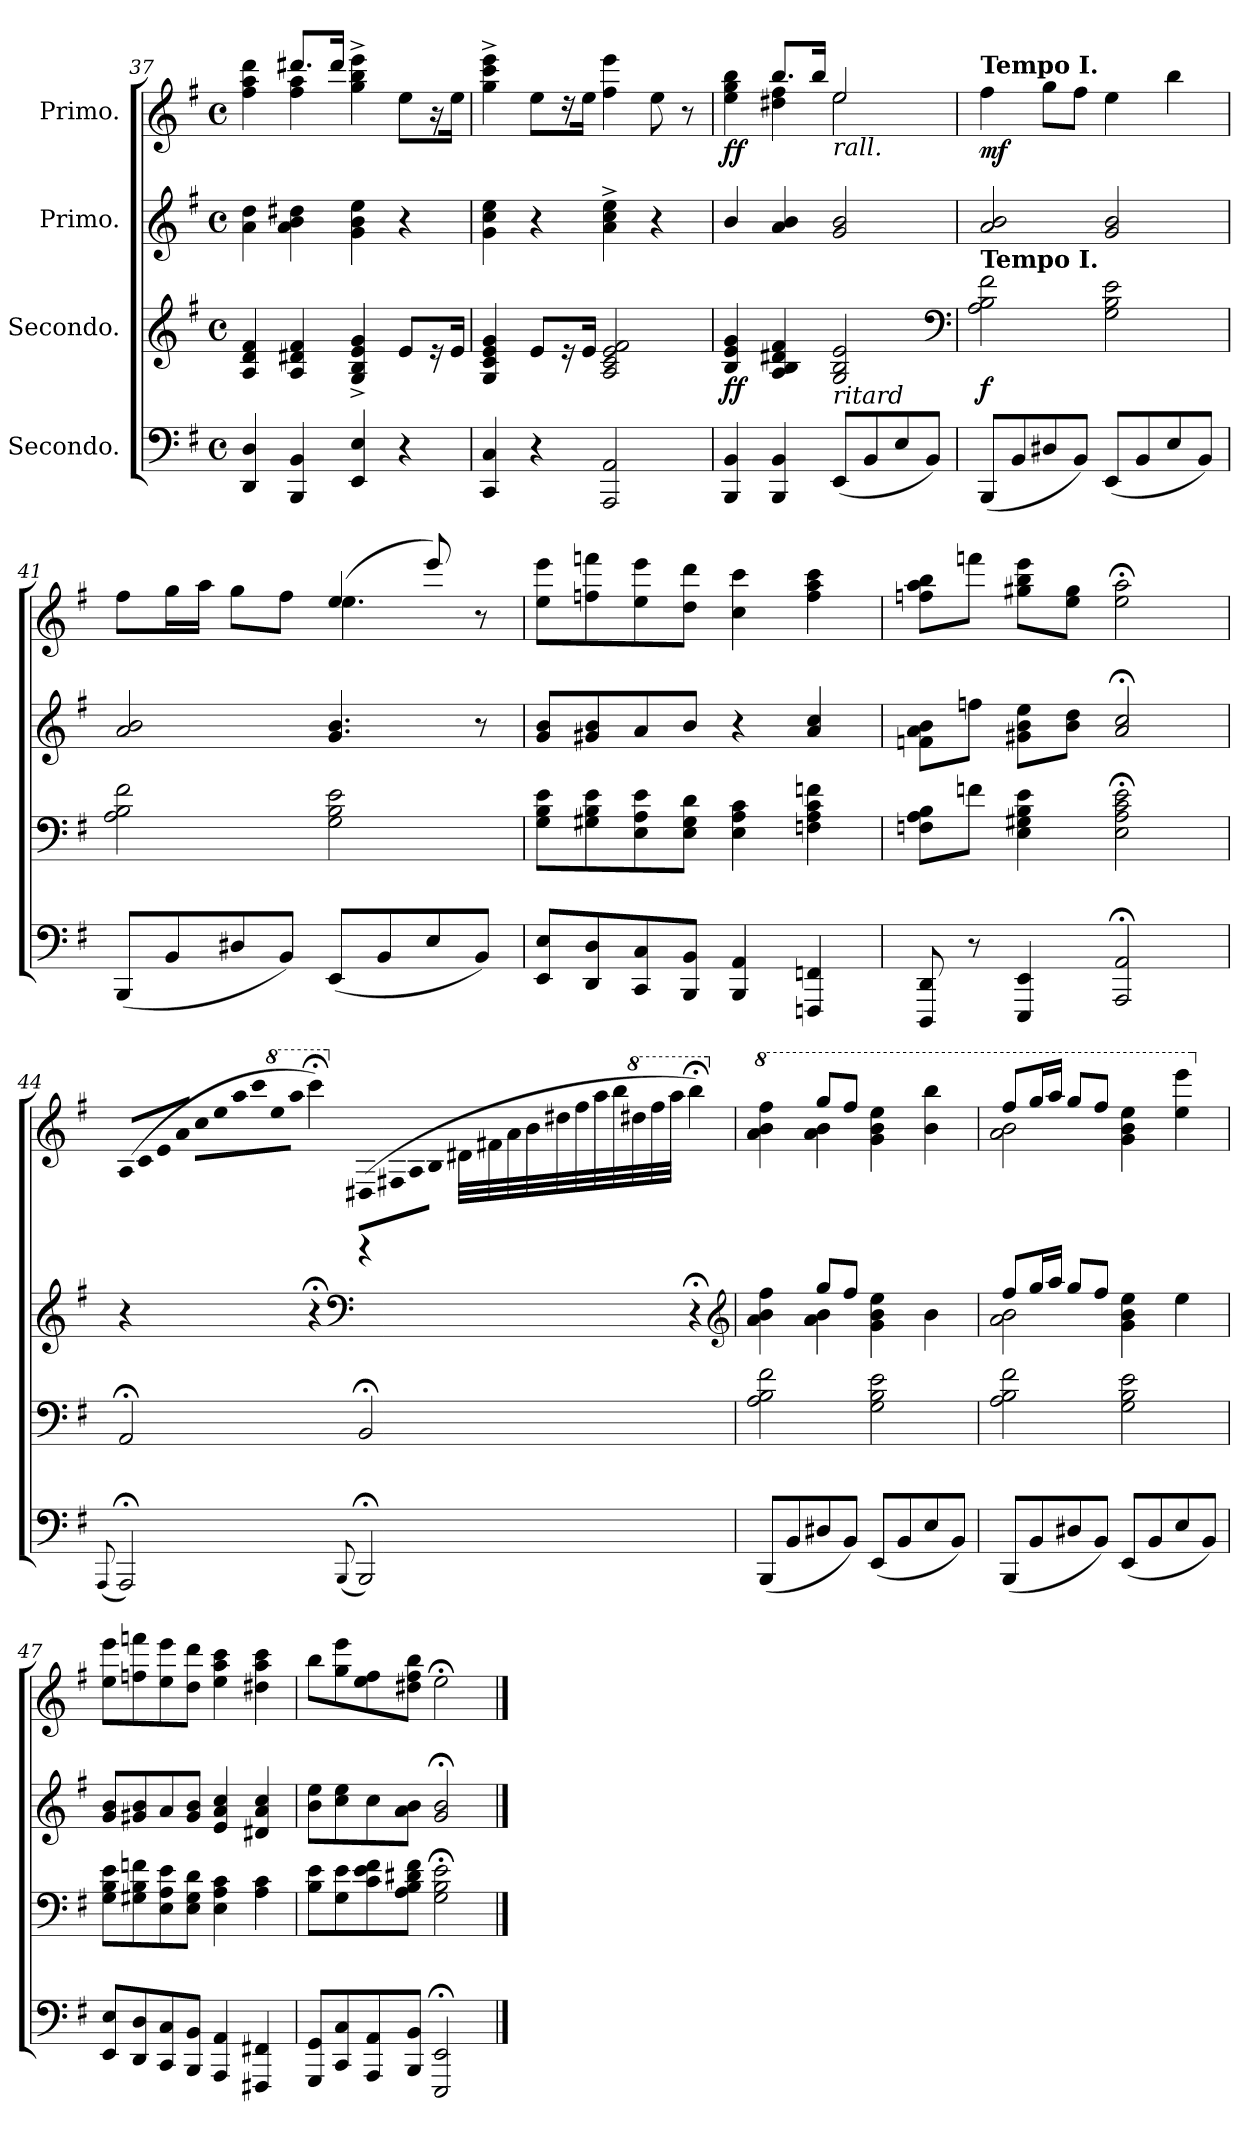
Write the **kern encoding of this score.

**kern	**kern	**dynam	**kern	**kern	**dynam
*part4	*part3	*part3	*part2	*part1	*part1
*staff4	*staff3	*staff3	*staff2	*staff1	*staff1
*I"Secondo.	*I"Secondo.	*	*I"Primo.	*I"Primo.	*
*clefF4	*clefG2	*	*clefG2	*clefG2	*
*k[f#]	*k[f#]	*	*k[f#]	*k[f#]	*
*e:	*e:	*	*e:	*e:	*
*M4/4	*M4/4	*	*M4/4	*M4/4	*
*met(c)	*met(c)	*	*met(c)	*met(c)	*
=37	=37	=37	=37	=37	=37
*	*	*	*	*^	*
4DD/ 4D/	4A/ 4d/ 4f#/	.	4a\ 4dd\	4ff#\ 4aa\ 4ddd\	4ryy	.
4BBB/ 4BB/	4A/ 4d#X/ 4f#/	.	4a\ 4b\ 4dd#X\	8.ddd#X/L	4ff#\ 4aa\	.
.	.	.	.	16ddd#/Jk	.	.
4EE/ 4E/	4G^/ 4B^/ 4e^/ 4g^/	.	4g\ 4b\ 4ee\	4gg^<\ 4bb^<\ 4eee^<\	2ryy	.
4r	8e/L	.	4r	8ee\L	.	.
.	16r	.	.	16r	.	.
.	16e/Jk	.	.	16ee\Jk	.	.
*	*	*	*	*v	*v	*
=38	=38	=38	=38	=38	=38
4CC/ 4C/	4G/ 4c/ 4e/ 4g/	.	4g\ 4cc\ 4ee\	4gg^<\ 4ccc^<\ 4eee^<\	.
4r	8e/L	.	4r	8ee\L	.
.	16r	.	.	16r	.
.	16e/Jk	.	.	16ee\Jk	.
2AAA/ 2AA/	2A/ 2c/ 2e/ 2f#/	.	4a^\ 4cc^\ 4ee^\	4ff#\ 4eee\	.
.	.	.	4r	8ee\	.
.	.	.	.	8r	.
=39	=39	=39	=39	=39	=39
*	*	*	*	*^	*
4BBB/ 4BB/	4B/ 4e/ 4g/	ff	4b/	4ee\ 4gg\ 4bb\	4ryy	ff
4BBB/ 4BB/	4A/ 4B/ 4d#X/ 4f#/	.	4a/ 4b/	8.bb/L	4dd#X\ 4ff#\	.
.	.	.	.	16bb/Jk	.	.
!	!	!	!	!LO:TX:b:i:t=rall.	!	!
!	!LO:TX:b:i:t=ritard	!	!	!	!	!
(8EE/L	2G/ 2B/ 2e/	.	2g/ 2b/	2ee/	2ee\	.
8BB/	.	.	.	.	.	.
8E/	.	.	.	.	.	.
8BB/J)	.	.	.	.	.	.
*	*	*	*	*v	*v	*
*	*clefF4	*	*	*	*
=40	=40	=40	=40	=40	=40
!	!	!	!	!LO:TX:a:B:t=Tempo I.	!
!	!LO:TX:a:B:t=Tempo I.	!	!	!	!
(8BBB/L	2A\ 2B\ 2f#\	f	2a/ 2b/	4ff#\	mf
8BB/	.	.	.	.	.
8D#X/	.	.	.	8gg\L	.
8BB/J)	.	.	.	8ff#\J	.
(8EE/L	2G\ 2B\ 2e\	.	2g/ 2b/	4ee\	.
8BB/	.	.	.	.	.
8E/	.	.	.	4bb\	.
8BB/J)	.	.	.	.	.
=41	=41	=41	=41	=41	=41
*	*	*	*	*^	*
(8BBB/L	2A\ 2B\ 2f#\	.	2a/ 2b/	8ff#\L	2ryy	.
8BB/	.	.	.	16gg\L	.	.
.	.	.	.	16aa\JJ	.	.
8D#X/	.	.	.	8gg\L	.	.
8BB/J)	.	.	.	8ff#\J	.	.
(8EE/L	2G\ 2B\ 2e\	.	4.g/ 4.b/	(4ee/	4.ee\	.
8BB/	.	.	.	.	.	.
8E/	.	.	.	8eee/)	.	.
8BB/J)	.	.	8r	8r	8ryy	.
*	*	*	*	*v	*v	*
=42	=42	=42	=42	=42	=42
8EE/ 8E/L	8G\ 8B\ 8e\L	.	8g/ 8b/L	8ee\ 8eee\L	.
8DD/ 8D/	8G#X\ 8B\ 8e\	.	8g#X/ 8b/	8ffn\ 8fffn\	.
8CC/ 8C/	8E\ 8A\ 8e\	.	8a/	8ee\ 8eee\	.
8BBB/ 8BB/J	8E\ 8G#\ 8d\J	.	8b/J	8dd\ 8ddd\J	.
4BBB/ 4AA/	4E\ 4A\ 4c\	.	4r	4cc\ 4ccc\	.
4FFFn/ 4FFn/	4Fn\ 4A\ 4c\ 4fn\	.	4a/ 4cc/	4ff\ 4aa\ 4ccc\	.
=43	=43	=43	=43	=43	=43
8DDD/ 8DD/	8Fn\ 8A\ 8B\L	.	8fn\ 8a\ 8b\L	8ffn\ 8aa\ 8bb\L	.
8r	8fn\J	.	8ffn\J	8fffn\J	.
4EEE/ 4EE/	4E\ 4G#X\ 4B\ 4e\	.	8g#X\ 8b\ 8ee\L	8gg#X\ 8bb\ 8eee\L	.
.	.	.	8b\ 8dd\J	8ee\ 8gg#\J	.
2AAA;</ 2AA;</	2E;<\ 2A;<\ 2c;<\ 2e;<\	.	2a;</ 2cc;</	2ee;<\ 2aa;<\	.
=44	=44	=44	=44	=44	=44
(8qqAAA/	.	.	.	.	.
*	*	*	*	*Xtuplet	*
!	!	!	!	!LO:N:vis=16	!
2AAA;</)	2AA;</	.	4r	(40A!/LL	.
!	!	!	!	!LO:N:vis=16	!
.	.	.	.	40c!/	.
!	!	!	!	!LO:N:vis=16	!
.	.	.	.	40e!/	.
!	!	!	!	!LO:N:vis=16	!
.	.	.	.	40a!/JJ	.
!	!	!	!	!LO:N:vis=16	!
.	.	.	.	40cc!\LL	.
!	!	!	!	!LO:N:vis=16	!
.	.	.	.	40ee!\	.
!	!	!	!	!LO:N:vis=16	!
.	.	.	.	40aa!\	.
!	!	!	!	!LO:N:vis=16	!
.	.	.	.	40ccc!\	.
*	*	*	*	*8va	*
!	!	!	!	!LO:N:vis=16	!
.	.	.	.	40eee!\	.
!	!	!	!	!LO:N:vis=16	!
.	.	.	.	40aaa!\JJ	.
.	.	.	4r;<	4cccc;<\)	.
(8qqBBB/	.	.	.	.	.
*	*	*	*clefF4	*	*
*	*	*	*	*X8va	*
!	!	!	!	!LO:N:vis=16	!
2BBB;</)	2BB;</	.	4rb	(60D#X!\LL	.
!	!	!	!	!LO:N:vis=16	!
.	.	.	.	60F#X!\	.
!	!	!	!	!LO:N:vis=16	!
.	.	.	.	60A!\	.
!	!	!	!	!LO:N:vis=16	!
.	.	.	.	60B!\JJ	.
.	.	.	.	60d#X!\LLL	.
.	.	.	.	60f#X!\	.
.	.	.	.	60a!\	.
.	.	.	.	60b!\	.
.	.	.	.	60dd#X!\	.
.	.	.	.	60ff#!\	.
.	.	.	.	60aa!\	.
.	.	.	.	60bb!\	.
*	*	*	*	*8va	*
.	.	.	.	60ddd#X!\	.
.	.	.	.	60fff#!\	.
.	.	.	.	60aaa!\JJJ	.
.	.	.	4r;<	4bbb;<\)	.
*	*	*	*clefG2	*	*
=45	=45	=45	=45	=45	=45
*	*	*	*^	*	*
*	*	*	*	*	*X8va	*
*	*	*	*	*	*8va	*
*	*	*	*	*	*^	*
(8BBB/L	2A\ 2B\ 2f#\	.	4a\ 4b\ 4ff#\	4ryy	4aa\ 4bb\ 4fff#\	4ryy	.
8BB/	.	.	.	.	.	.	.
8D#X/	.	.	8gg/L	4a\ 4b\	8ggg/L	4aa\ 4bb\	.
8BB/J)	.	.	8ff#/J	.	8fff#/J	.	.
(8EE/L	2G\ 2B\ 2e\	.	4g\ 4b\ 4ee\	4ryy	4gg\ 4bb\ 4eee\	4ryy	.
8BB/	.	.	.	.	.	.	.
8E/	.	.	4b\	4ryy	4bb\ 4bbb\	4ryy	.
8BB/J)	.	.	.	.	.	.	.
=46	=46	=46	=46	=46	=46	=46	=46
(8BBB/L	2A\ 2B\ 2f#\	.	8ff#/L	2a\ 2b\	8fff#/L	2aa\ 2bb\	.
8BB/	.	.	16gg/L	.	16ggg/L	.	.
.	.	.	16aa/JJ	.	16aaa/JJ	.	.
8D#X/	.	.	8gg/L	.	8ggg/L	.	.
8BB/J)	.	.	8ff#/J	.	8fff#/J	.	.
(8EE/L	2G\ 2B\ 2e\	.	4g\ 4b\ 4ee\	4ryy	4gg\ 4bb\ 4eee\	4ryy	.
8BB/	.	.	.	.	.	.	.
8E/	.	.	4ee\	4ryy	4eee\ 4eeee\	4ryy	.
8BB/J)	.	.	.	.	.	.	.
*	*	*	*v	*v	*	*	*
*	*	*	*	*v	*v	*
=47	=47	=47	=47	=47	=47
*	*	*	*	*X8va	*
8EE/ 8E/L	8G\ 8B\ 8e\L	.	8g/ 8b/L	8ee\ 8eee\L	.
8DD/ 8D/	8G#X\ 8B\ 8fn\	.	8g#X/ 8b/	8ffn\ 8fffn\	.
8CC/ 8C/	8E\ 8A\ 8e\	.	8a/	8ee\ 8eee\	.
8BBB/ 8BB/J	8E\ 8G#\ 8d\J	.	8g#/ 8b/J	8dd\ 8ddd\J	.
4AAA/ 4AA/	4E\ 4A\ 4c\	.	4e/ 4a/ 4cc/	4ee\ 4aa\ 4ccc\	.
4FFF#X/ 4FF#X/	4A\ 4c\	.	4d#X/ 4a/ 4cc/	4dd#X\ 4aa\ 4ccc\	.
=48	=48	=48	=48	=48	=48
8GGG/ 8GG/L	8B\ 8e\L	.	8b\ 8ee\L	8bb\L	.
8CC/ 8C/	8G\ 8e\	.	8cc\ 8ee\	8gg\ 8eee\	.
8AAA/ 8AA/	8c\ 8e\ 8f#\	.	8cc\	8ee\ 8ff#\	.
8BBB/ 8BB/J	8A\ 8B\ 8d#X\ 8f#\J	.	8a\ 8b\J	8dd#X\ 8ff#\ 8bb\J	.
2EEE;</ 2EE;</	2G;<\ 2B;<\ 2e;<\	.	2g;</ 2b;</	2ee;<\	.
==	==	==	==	==	==
*-	*-	*-	*-	*-	*-
